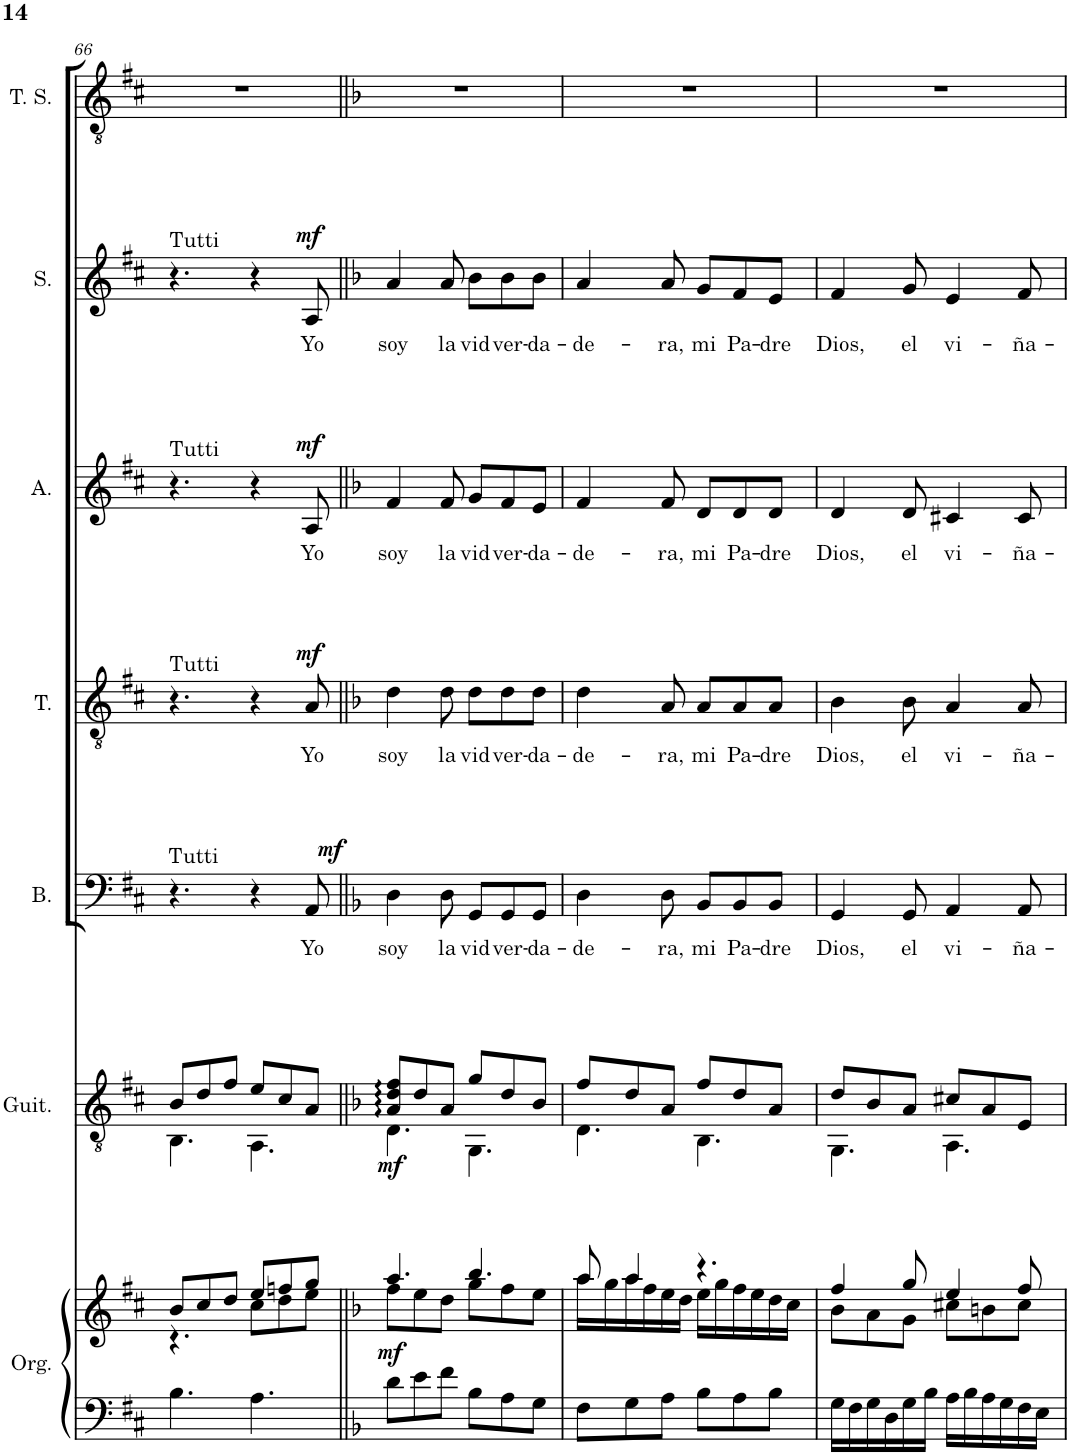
**kern	**kern	**dynam	**kern	**dynam	**kern	**text	**dynam	**kern	**text	**dynam	**kern	**text	**dynam	**kern	**text	**dynam	**kern
*part7	*part7	*part7	*part6	*part6	*part5	*part5	*part5	*part4	*part4	*part4	*part3	*part3	*part3	*part2	*part2	*part2	*part1
*staff8	*staff7	*staff7/8	*staff6	*staff6	*staff5	*staff5	*staff5	*staff4	*staff4	*staff4	*staff3	*staff3	*staff3	*staff2	*staff2	*staff2	*staff1
*I"Órgano	*	*	*I"Guitarra acústica	*	*I"Bajo	*	*	*I"Tenor	*	*	*I"Alto	*	*	*I"Soprano	*	*	*I"Tenor Solista
*	*	*	*I'Guit.	*	*I'B.	*	*	*I'T.	*	*	*I'A.	*	*	*I'S.	*	*	*I'T. S.
!!LO:PB:g=z
*clefF4	*clefG2	*	*clefGv2	*	*clefF4	*	*	*clefGv2	*	*	*clefG2	*	*	*clefG2	*	*	*clefGv2
*k[f#c#]	*k[f#c#]	*	*k[f#c#]	*	*k[f#c#]	*	*	*k[f#c#]	*	*	*k[f#c#]	*	*	*k[f#c#]	*	*	*k[f#c#]
*M6/8	*M6/8	*	*M6/8	*	*M6/8	*	*	*M6/8	*	*	*M6/8	*	*	*M6/8	*	*	*M6/8
=66	=66	=66	=66	=66	=66	=66	=66	=66	=66	=66	=66	=66	=66	=66	=66	=66	=66
*	*^	*	*^	*	*	*	*	*	*	*	*	*	*	*	*	*	*
!	!	!	!	!	!	!	!	!	!	!	!	!	!	!	!	!LO:TX:a:t=Tutti	!	!	!
!	!	!	!	!	!	!	!	!	!	!	!	!	!LO:TX:a:t=Tutti	!	!	!	!	!	!
!	!	!	!	!	!	!	!	!	!	!LO:TX:a:t=Tutti	!	!	!	!	!	!	!	!	!
!	!	!	!	!	!	!	!LO:TX:a:t=Tutti	!	!	!	!	!	!	!	!	!	!	!	!
4.B\	8b/L	4.r	.	8B/L	4.BB\	.	4.r	.	.	4.r	.	.	4.r	.	.	4.r	.	.	2.r
.	8cc#/	.	.	8d/	.	.	.	.	.	.	.	.	.	.	.	.	.	.	.
.	8dd/J	.	.	8f#/J	.	.	.	.	.	.	.	.	.	.	.	.	.	.	.
4.A\	8ee/L	8cc#\L	.	8e/L	4.AA\	.	4r	.	.	4r	.	.	4r	.	.	4r	.	.	.
.	8ffn/	8dd\	.	8c#/	.	.	.	.	.	.	.	.	.	.	.	.	.	.	.
!	!	!	!	!	!	!	!	!LO:LY:b	!LO:DY:a	!	!LO:LY:b	!LO:DY:a	!	!LO:LY:b	!LO:DY:a	!	!LO:LY:b	!LO:DY:a	!
.	8gg/J	8ee\J	.	8A/J	.	.	8AA/	Yo	mf	8A/	Yo	mf	8A/	Yo	mf	8A/	Yo	mf	.
=67||	=67||	=67||	=67||	=67||	=67||	=67||	=67||	=67||	=67||	=67||	=67||	=67||	=67||	=67||	=67||	=67||	=67||	=67||	=67||
*k[b-]	*k[b-]	*	*	*k[b-]	*	*	*k[b-]	*	*	*k[b-]	*	*	*k[b-]	*	*	*k[b-]	*	*	*k[b-]
!	!	!	!LO:DY:b	!	!	!LO:DY:b	!	!LO:LY:b	!	!	!LO:LY:b	!	!	!LO:LY:b	!	!	!LO:LY:b	!	!
8d\L	4.aa/	8ff\L	mf	8A/ 8d/ 8f/L	4.D\	mf	4D\	soy	.	4d\	soy	.	4f/	soy	.	4a/	soy	.	2.r
8e\	.	8ee\	.	8d/	.	.	.	.	.	.	.	.	.	.	.	.	.	.	.
!	!	!	!	!	!	!	!	!LO:LY:b	!	!	!LO:LY:b	!	!	!LO:LY:b	!	!	!LO:LY:b	!	!
8f\J	.	8dd\J	.	8A/J	.	.	8D\	la	.	8d\	la	.	8f/	la	.	8a/	la	.	.
!	!	!	!	!	!	!	!	!LO:LY:b	!	!	!LO:LY:b	!	!	!LO:LY:b	!	!	!LO:LY:b	!	!
8B-\L	4.bb-/	8gg\L	.	8g/L	4.GG\	.	8GG/L	vid	.	8d\L	vid	.	8g/L	vid	.	8b-\L	vid	.	.
!	!	!	!	!	!	!	!	!LO:LY:b	!	!	!LO:LY:b	!	!	!LO:LY:b	!	!	!LO:LY:b	!	!
8A\	.	8ff\	.	8d/	.	.	8GG/	ver-	.	8d\	ver-	.	8f/	ver-	.	8b-\	ver-	.	.
!	!	!	!	!	!	!	!	!LO:LY:b	!	!	!LO:LY:b	!	!	!LO:LY:b	!	!	!LO:LY:b	!	!
8G\J	.	8ee\J	.	8B-/J	.	.	8GG/J	-da-	.	8d\J	-da-	.	8e/J	-da-	.	8b-\J	-da-	.	.
=68	=68	=68	=68	=68	=68	=68	=68	=68	=68	=68	=68	=68	=68	=68	=68	=68	=68	=68	=68
!	!	!	!	!	!	!	!	!LO:LY:b	!	!	!LO:LY:b	!	!	!LO:LY:b	!	!	!LO:LY:b	!	!
8F\L	8aa/	16aa\LL	.	8f/L	4.D\	.	4D\	-de-	.	4d\	-de-	.	4f/	-de-	.	4a/	-de-	.	2.r
.	.	16gg\	.	.	.	.	.	.	.	.	.	.	.	.	.	.	.	.	.
8G\	4aa/	16aa\	.	8d/	.	.	.	.	.	.	.	.	.	.	.	.	.	.	.
.	.	16ff\	.	.	.	.	.	.	.	.	.	.	.	.	.	.	.	.	.
!	!	!	!	!	!	!	!	!LO:LY:b	!	!	!LO:LY:b	!	!	!LO:LY:b	!	!	!LO:LY:b	!	!
8A\J	.	16ee\	.	8A/J	.	.	8D\	-ra,	.	8A/	-ra,	.	8f/	-ra,	.	8a/	-ra,	.	.
.	.	16dd\JJ	.	.	.	.	.	.	.	.	.	.	.	.	.	.	.	.	.
!	!	!	!	!	!	!	!	!LO:LY:b	!	!	!LO:LY:b	!	!	!LO:LY:b	!	!	!LO:LY:b	!	!
8B-\L	4.r	16ee\LL	.	8f/L	4.BB-\	.	8BB-/L	mi	.	8A/L	mi	.	8d/L	mi	.	8g/L	mi	.	.
.	.	16gg\	.	.	.	.	.	.	.	.	.	.	.	.	.	.	.	.	.
!	!	!	!	!	!	!	!	!LO:LY:b	!	!	!LO:LY:b	!	!	!LO:LY:b	!	!	!LO:LY:b	!	!
8A\	.	16ff\	.	8d/	.	.	8BB-/	Pa-	.	8A/	Pa-	.	8d/	Pa-	.	8f/	Pa-	.	.
.	.	16ee\	.	.	.	.	.	.	.	.	.	.	.	.	.	.	.	.	.
!	!	!	!	!	!	!	!	!LO:LY:b	!	!	!LO:LY:b	!	!	!LO:LY:b	!	!	!LO:LY:b	!	!
8B-\J	.	16dd\	.	8A/J	.	.	8BB-/J	-dre	.	8A/J	-dre	.	8d/J	-dre	.	8e/J	-dre	.	.
.	.	16cc\JJ	.	.	.	.	.	.	.	.	.	.	.	.	.	.	.	.	.
=69	=69	=69	=69	=69	=69	=69	=69	=69	=69	=69	=69	=69	=69	=69	=69	=69	=69	=69	=69
!	!	!	!	!	!	!	!	!LO:LY:b	!	!	!LO:LY:b	!	!	!LO:LY:b	!	!	!LO:LY:b	!	!
16G\LL	4ff/	8b-\L	.	8d/L	4.GG\	.	4GG/	Dios,	.	4B-\	Dios,	.	4d/	Dios,	.	4f/	Dios,	.	2.r
16F\	.	.	.	.	.	.	.	.	.	.	.	.	.	.	.	.	.	.	.
16G\	.	8a\	.	8B-/	.	.	.	.	.	.	.	.	.	.	.	.	.	.	.
16D\	.	.	.	.	.	.	.	.	.	.	.	.	.	.	.	.	.	.	.
!	!	!	!	!	!	!	!	!LO:LY:b	!	!	!LO:LY:b	!	!	!LO:LY:b	!	!	!LO:LY:b	!	!
16G\	8gg/	8g\J	.	8A/J	.	.	8GG/	el	.	8B-\	el	.	8d/	el	.	8g/	el	.	.
16B-\JJ	.	.	.	.	.	.	.	.	.	.	.	.	.	.	.	.	.	.	.
!	!	!	!	!	!	!	!	!LO:LY:b	!	!	!LO:LY:b	!	!	!LO:LY:b	!	!	!LO:LY:b	!	!
16A\LL	4ee/	8cc#X\L	.	8c#X/L	4.AA\	.	4AA/	vi-	.	4A/	vi-	.	4c#X/	vi-	.	4e/	vi-	.	.
16B-\	.	.	.	.	.	.	.	.	.	.	.	.	.	.	.	.	.	.	.
16A\	.	8bn\	.	8A/	.	.	.	.	.	.	.	.	.	.	.	.	.	.	.
16G\	.	.	.	.	.	.	.	.	.	.	.	.	.	.	.	.	.	.	.
!	!	!	!	!	!	!	!	!LO:LY:b	!	!	!LO:LY:b	!	!	!LO:LY:b	!	!	!LO:LY:b	!	!
16F\	8ff/	8cc#\J	.	8E/J	.	.	8AA/	-ña-	.	8A/	-ña-	.	8c#/	-ña-	.	8f/	-ña-	.	.
16E\JJ	.	.	.	.	.	.	.	.	.	.	.	.	.	.	.	.	.	.	.
*	*v	*v	*	*	*	*	*	*	*	*	*	*	*	*	*	*	*	*	*
*	*	*	*v	*v	*	*	*	*	*	*	*	*	*	*	*	*	*	*
=	=	=	=	=	=	=	=	=	=	=	=	=	=	=	=	=	=
*-	*-	*-	*-	*-	*-	*-	*-	*-	*-	*-	*-	*-	*-	*-	*-	*-	*-
